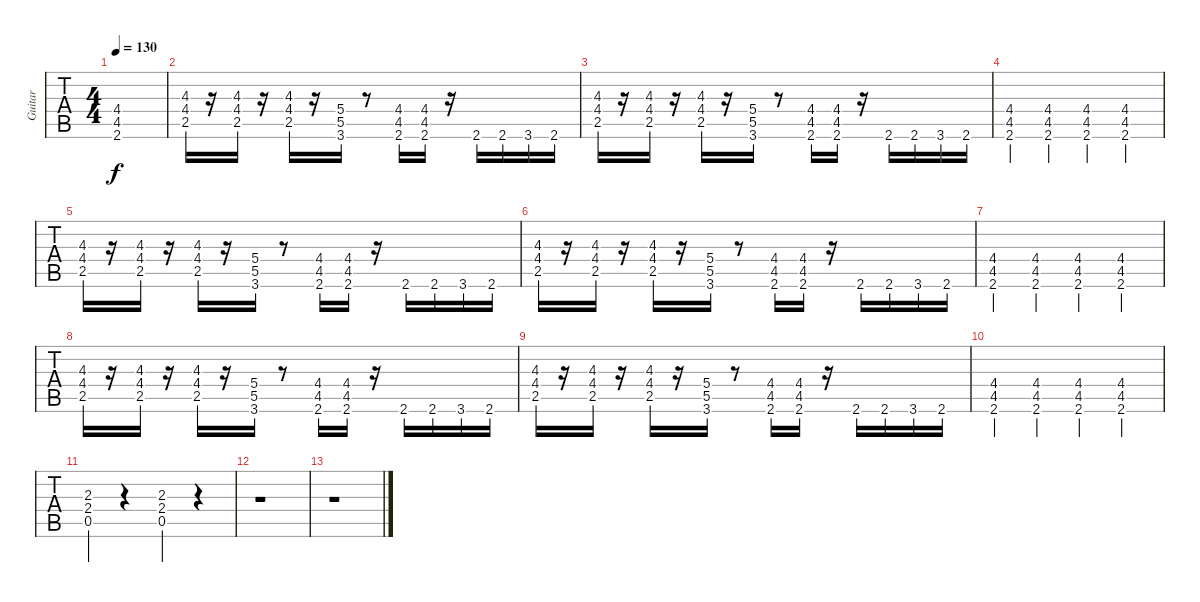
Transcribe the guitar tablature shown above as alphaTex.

\track ("Guitar" "Guitar") {instrument overdrivenguitar}
\staff {tabs}
\tuning (D4 A3 F3 C3 G2 D2) {hide}
\ts (4 4)
\tempo 130
\clef g2
\ks c
(4.4 4.5 2.6).1{dy f} |
(4.3 4.4 2.5).16 r.16 (4.3 4.4 2.5).16 r.16 (4.3 4.4 2.5).16 r.16 (5.4 5.5 3.6).16 r.8 (4.4 4.5 2.6).16 (4.4 4.5 2.6).16 r.16 2.6.16 2.6.16 3.6.16 2.6.16 |
(4.3 4.4 2.5).16 r.16 (4.3 4.4 2.5).16 r.16 (4.3 4.4 2.5).16 r.16 (5.4 5.5 3.6).16 r.8 (4.4 4.5 2.6).16 (4.4 4.5 2.6).16 r.16 2.6.16 2.6.16 3.6.16 2.6.16 |
(4.4 4.5 2.6).4 (4.4 4.5 2.6).4 (4.4 4.5 2.6).4 (4.4 4.5 2.6).4 |
(4.3 4.4 2.5).16 r.16 (4.3 4.4 2.5).16 r.16 (4.3 4.4 2.5).16 r.16 (5.4 5.5 3.6).16 r.8 (4.4 4.5 2.6).16 (4.4 4.5 2.6).16 r.16 2.6.16 2.6.16 3.6.16 2.6.16 |
(4.3 4.4 2.5).16 r.16 (4.3 4.4 2.5).16 r.16 (4.3 4.4 2.5).16 r.16 (5.4 5.5 3.6).16 r.8 (4.4 4.5 2.6).16 (4.4 4.5 2.6).16 r.16 2.6.16 2.6.16 3.6.16 2.6.16 |
(4.4 4.5 2.6).4 (4.4 4.5 2.6).4 (4.4 4.5 2.6).4 (4.4 4.5 2.6).4 |
(4.3 4.4 2.5).16 r.16 (4.3 4.4 2.5).16 r.16 (4.3 4.4 2.5).16 r.16 (5.4 5.5 3.6).16 r.8 (4.4 4.5 2.6).16 (4.4 4.5 2.6).16 r.16 2.6.16 2.6.16 3.6.16 2.6.16 |
(4.3 4.4 2.5).16 r.16 (4.3 4.4 2.5).16 r.16 (4.3 4.4 2.5).16 r.16 (5.4 5.5 3.6).16 r.8 (4.4 4.5 2.6).16 (4.4 4.5 2.6).16 r.16 2.6.16 2.6.16 3.6.16 2.6.16 |
(4.4 4.5 2.6).4 (4.4 4.5 2.6).4 (4.4 4.5 2.6).4 (4.4 4.5 2.6).4 |
(2.3 2.4 0.5).4 r.4 (2.3 2.4 0.5).4 r.4 |
r.1 |
r.1
